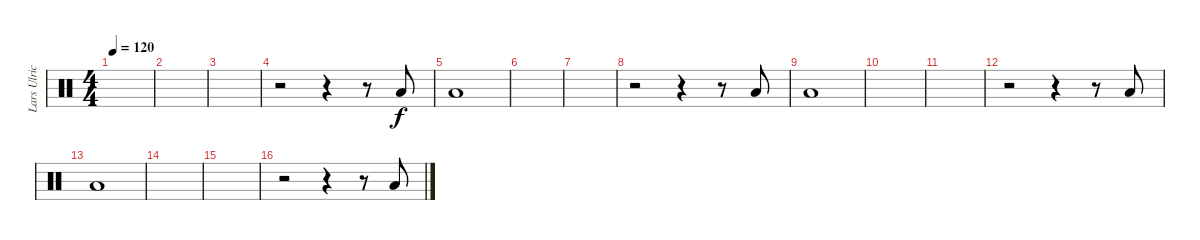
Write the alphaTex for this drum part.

\track ("Lars Ulrich" "Lars Ulric") {instrument percussion}
\staff {score}
\articulation defaults
\ts (4 4)
\tempo 120
\clef neutral
\ks c
|
|
|
r.2 r.4 r.8 "Low Tom (hit)".8 |
"Low Tom (hit)".1 |
|
|
r.2 r.4 r.8 "Low Tom (hit)".8 |
"Low Tom (hit)".1 |
|
|
r.2 r.4 r.8 "Low Tom (hit)".8 |
"Low Tom (hit)".1 |
|
|
r.2 r.4 r.8 "Low Tom (hit)".8
